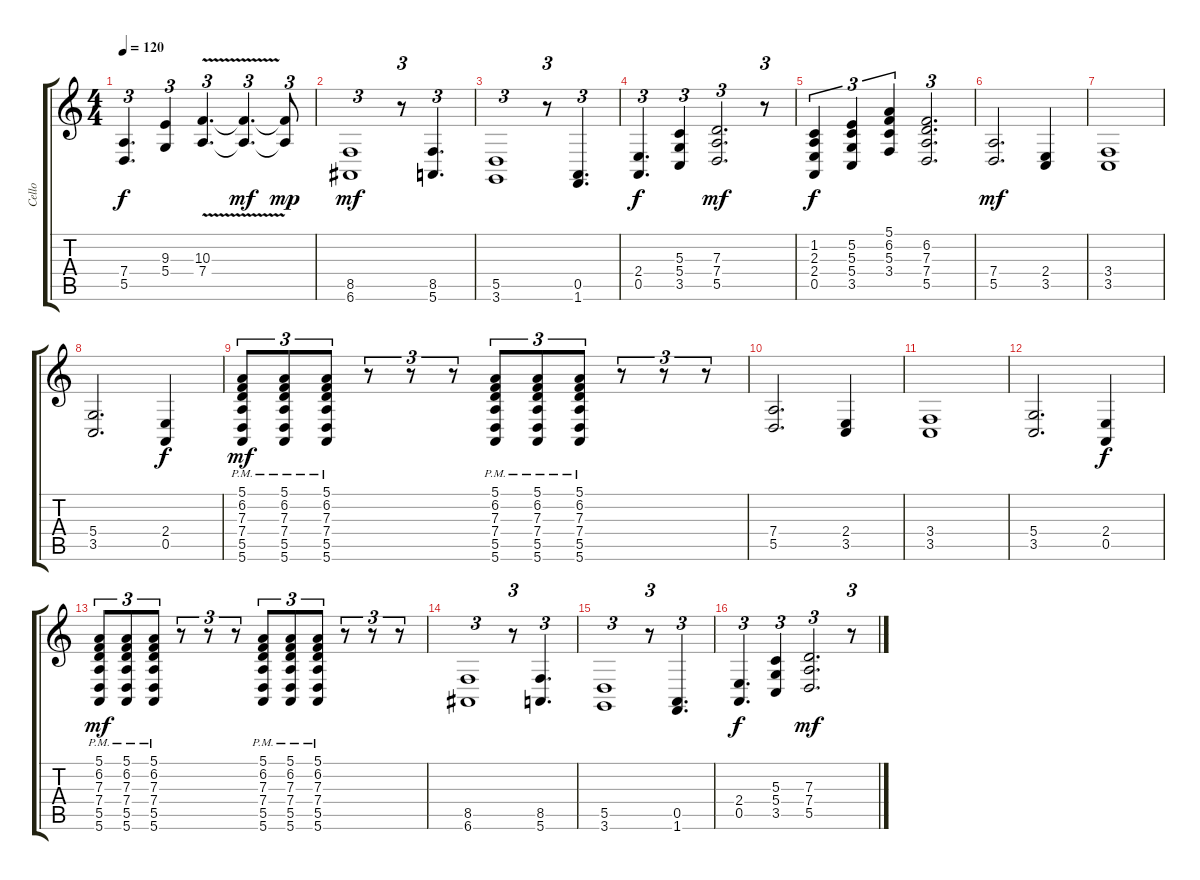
\track ("Cello" "Cello") {instrument cello}
\staff {score tabs}
\tuning (E4 B3 G3 D3 A2 E2) {hide}
\ts (4 4)
\tempo 120
\clef g2
\ks c
(7.4 5.5).4{d tu (3 2) dy f} (9.3 5.4).4{tu (3 2)} (10.3{v} 7.4{v}).4{d tu (3 2)} (10.3{t} 7.4{t}).4{d tu (3 2) dy mf} (10.3{t} 7.4{t}).8{tu (3 2) dy mp} |
(8.5 6.6).1{tu (3 2) dy mf} r.8{tu (3 2)} (8.5 5.6).4{d tu (3 2)} |
(5.5 3.6).1{tu (3 2)} r.8{tu (3 2)} (0.5 1.6).4{d tu (3 2)} |
(2.4 0.5).4{d tu (3 2) dy f} (5.3 5.4 3.5).4{tu (3 2)} (7.3 7.4 5.5).2{d tu (3 2) dy mf} r.8{tu (3 2)} |
(1.2 2.3 2.4 0.5).4{tu (3 2) dy f} (5.2 5.3 5.4 3.5).4{tu (3 2)} (5.1 6.2 5.3 3.4).4{tu (3 2)} (6.2 7.3 7.4 5.5).2{d tu (3 2)} |
(7.4 5.5).2{d dy mf} (2.4 3.5).4 |
(3.4 3.5).1 |
(5.4 3.5).2{d} (2.4 0.5).4{dy f} |
(5.1{pm} 6.2{pm} 7.3{pm} 7.4{pm} 5.5 5.6).8{tu (3 2) dy mf} (5.1{pm} 6.2{pm} 7.3{pm} 7.4{pm} 5.5 5.6).8{tu (3 2)} (5.1{pm} 6.2{pm} 7.3{pm} 7.4{pm} 5.5 5.6).8{tu (3 2)} r.8{tu (3 2)} r.8{tu (3 2)} r.8{tu (3 2)} (5.1{pm} 6.2{pm} 7.3{pm} 7.4{pm} 5.5 5.6).8{tu (3 2)} (5.1{pm} 6.2{pm} 7.3{pm} 7.4{pm} 5.5 5.6).8{tu (3 2)} (5.1{pm} 6.2{pm} 7.3{pm} 7.4{pm} 5.5 5.6).8{tu (3 2)} r.8{tu (3 2)} r.8{tu (3 2)} r.8{tu (3 2)} |
(7.4 5.5).2{d} (2.4 3.5).4 |
(3.4 3.5).1 |
(5.4 3.5).2{d} (2.4 0.5).4{dy f} |
(5.1{pm} 6.2{pm} 7.3{pm} 7.4{pm} 5.5 5.6).8{tu (3 2) dy mf} (5.1{pm} 6.2{pm} 7.3{pm} 7.4{pm} 5.5 5.6).8{tu (3 2)} (5.1{pm} 6.2{pm} 7.3{pm} 7.4{pm} 5.5 5.6).8{tu (3 2)} r.8{tu (3 2)} r.8{tu (3 2)} r.8{tu (3 2)} (5.1{pm} 6.2{pm} 7.3{pm} 7.4{pm} 5.5 5.6).8{tu (3 2)} (5.1{pm} 6.2{pm} 7.3{pm} 7.4{pm} 5.5 5.6).8{tu (3 2)} (5.1{pm} 6.2{pm} 7.3{pm} 7.4{pm} 5.5 5.6).8{tu (3 2)} r.8{tu (3 2)} r.8{tu (3 2)} r.8{tu (3 2)} |
(8.5 6.6).1{tu (3 2)} r.8{tu (3 2)} (8.5 5.6).4{d tu (3 2)} |
(5.5 3.6).1{tu (3 2)} r.8{tu (3 2)} (0.5 1.6).4{d tu (3 2)} |
(2.4 0.5).4{d tu (3 2) dy f} (5.3 5.4 3.5).4{tu (3 2)} (7.3 7.4 5.5).2{d tu (3 2) dy mf} r.8{tu (3 2)}
